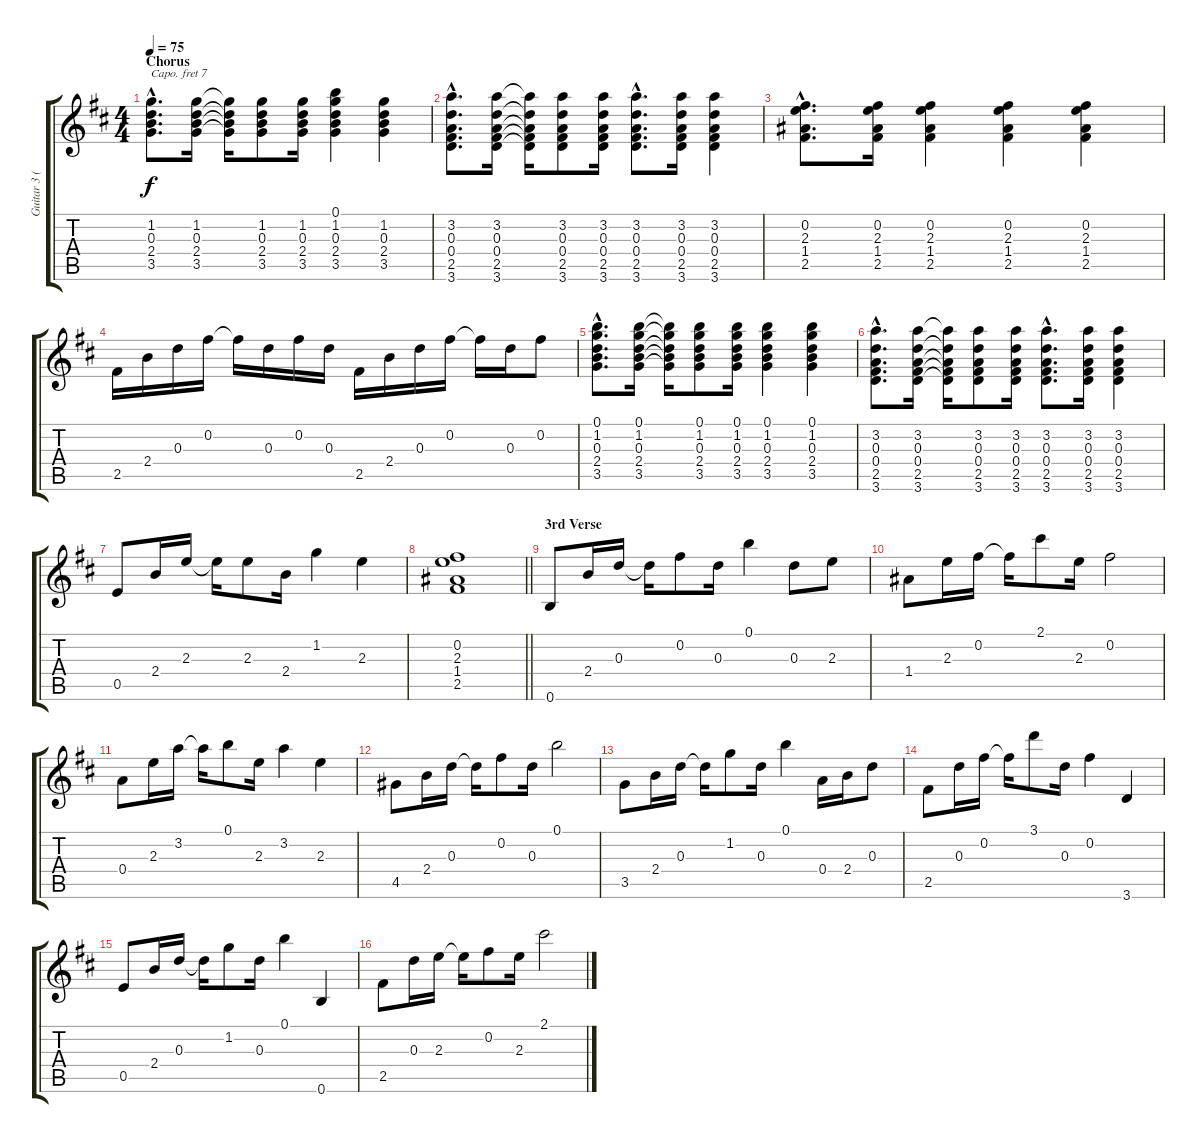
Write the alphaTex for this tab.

\track ("Guitar 3 (12-string w/capo 7th fret)" "Guitar 3 (") {instrument acousticguitarsteel}
\staff {score tabs}
\capo 7
\tuning (E4 B3 G3 D3 A2 E2) {hide}
\ts (4 4)
\section ("" "Chorus")
\tempo 75
\clef g2
\ks bminor
(1.2{hac} 0.3{hac} 2.4{hac} 3.5{hac}).8{d dy f} (1.2 0.3 2.4 3.5).16 (1.2{t} 0.3{t} 2.4{t} 3.5{t}).16 (1.2 0.3 2.4 3.5).8 (1.2 0.3 2.4 3.5).16 (0.1 1.2 0.3 2.4 3.5).4 (1.2 0.3 2.4 3.5).4 |
(3.2{hac} 0.3{hac} 0.4{hac} 2.5{hac} 3.6{hac}).8{d} (3.2 0.3 0.4 2.5 3.6).16 (3.2{t} 0.3{t} 0.4{t} 2.5{t} 3.6{t}).16 (3.2 0.3 0.4 2.5 3.6).8 (3.2 0.3 0.4 2.5 3.6).16 (3.2{hac} 0.3{hac} 0.4{hac} 2.5{hac} 3.6{hac}).8{d} (3.2 0.3 0.4 2.5 3.6).16 (3.2 0.3 0.4 2.5 3.6).4 |
(0.2{hac} 2.3{hac} 1.4{hac} 2.5{hac}).8{d} (0.2 2.3 1.4 2.5).16 (0.2 2.3 1.4 2.5).4 (0.2 2.3 1.4 2.5).4 (0.2 2.3 1.4 2.5).4 |
2.5.16 2.4.16 0.3.16 0.2.16 0.2{t}.16 0.3.16 0.2.16 0.3.16 2.5.16 2.4.16 0.3.16 0.2.16 0.2{t}.16 0.3.16 0.2.8 |
(0.1{hac} 1.2{hac} 0.3{hac} 2.4{hac} 3.5{hac}).8{d} (0.1 1.2 0.3 2.4 3.5).16 (0.1{t} 1.2{t} 0.3{t} 2.4{t} 3.5{t}).16 (0.1 1.2 0.3 2.4 3.5).8 (0.1 1.2 0.3 2.4 3.5).16 (0.1 1.2 0.3 2.4 3.5).4 (0.1 1.2 0.3 2.4 3.5).4 |
(3.2{hac} 0.3{hac} 0.4{hac} 2.5{hac} 3.6{hac}).8{d} (3.2 0.3 0.4 2.5 3.6).16 (3.2{t} 0.3{t} 0.4{t} 2.5{t} 3.6{t}).16 (3.2 0.3 0.4 2.5 3.6).8 (3.2 0.3 0.4 2.5 3.6).16 (3.2{hac} 0.3{hac} 0.4{hac} 2.5{hac} 3.6{hac}).8{d} (3.2 0.3 0.4 2.5 3.6).16 (3.2 0.3 0.4 2.5 3.6).4 |
0.5.8 2.4.16 2.3.16 2.3{t}.16 2.3.8 2.4.16 1.2.4 2.3.4 |
\barLineRight lightlight
(0.2 2.3 1.4 2.5).1 |
\section ("" "3rd Verse")
0.6.8 2.4.16 0.3.16 0.3{t}.16 0.2.8 0.3.16 0.1.4 0.3.8 2.3.8 |
1.4.8 2.3.16 0.2.16 0.2{t}.16 2.1.8 2.3.16 0.2.2 |
0.4.8 2.3.16 3.2.16 3.2{t}.16 0.1.8 2.3.16 3.2.4 2.3.4 |
4.5.8 2.4.16 0.3.16 0.3{t}.16 0.2.8 0.3.16 0.1.2 |
3.5.8 2.4.16 0.3.16 0.3{t}.16 1.2.8 0.3.16 0.1.4 0.4.16 2.4.16 0.3.8 |
2.5.8 0.3.16 0.2.16 0.2{t}.16 3.1.8 0.3.16 0.2.4 3.6.4 |
0.5.8 2.4.16 0.3.16 0.3{t}.16 1.2.8 0.3.16 0.1.4 0.6.4 |
2.5.8 0.3.16 2.3.16 2.3{t}.16 0.2.8 2.3.16 2.1.2
